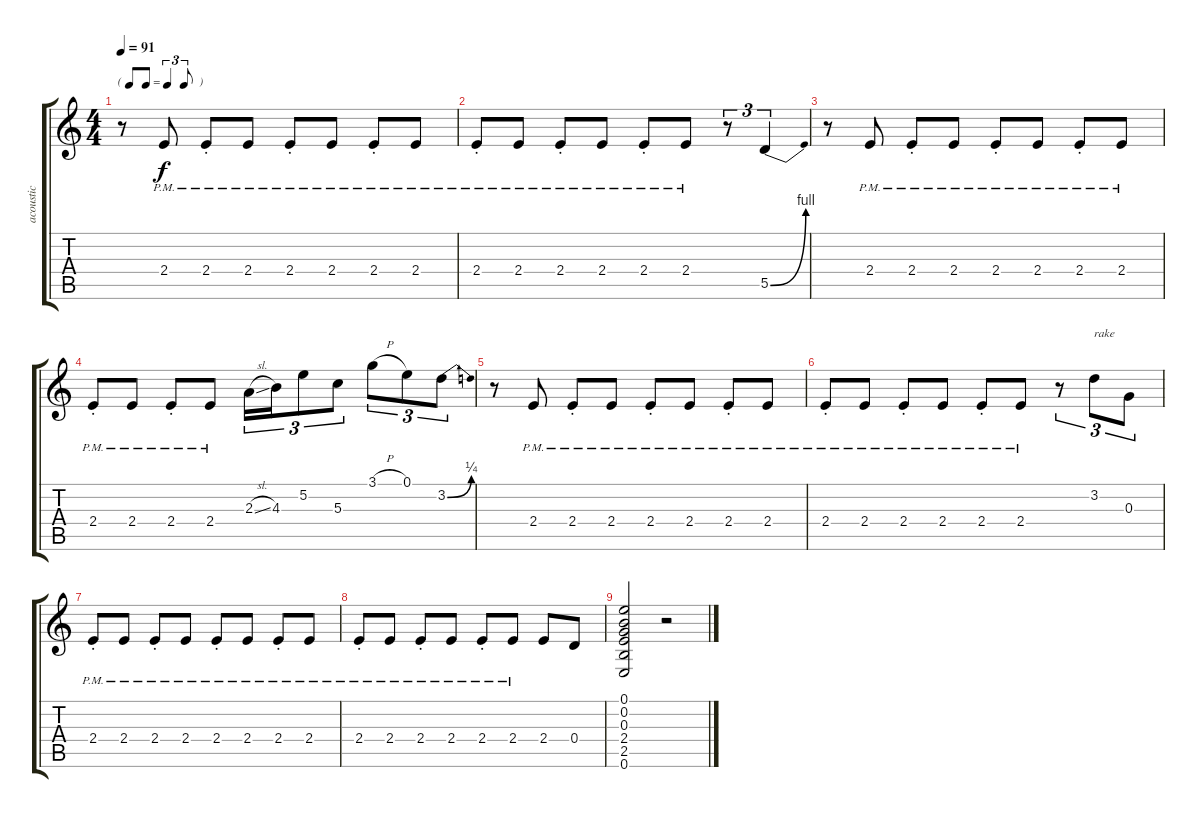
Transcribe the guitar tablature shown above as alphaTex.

\track ("acoustic" "acoustic") {instrument acousticguitarsteel}
\staff {score tabs}
\tuning (E4 B3 G3 D3 A2 E2) {hide}
\ts (4 4)
\tf triplet8th
\tempo 91
\clef g2
\ks c
r.8{dy f volume 5} 2.4{pm}.8 2.4{pm st}.8 2.4{pm}.8 2.4{pm st}.8 2.4{pm}.8 2.4{pm st}.8 2.4{pm}.8 |
2.4{pm st}.8 2.4{pm}.8 2.4{pm st}.8 2.4{pm}.8 2.4{pm st}.8 2.4{pm}.8 r.8{tu (3 2)} 5.5{be (bend 0 0 60 4)}.4{tu (3 2)} |
r.8 2.4{pm}.8 2.4{pm st}.8 2.4{pm}.8 2.4{pm st}.8 2.4{pm}.8 2.4{pm st}.8 2.4{pm}.8 |
2.4{pm st}.8 2.4{pm}.8 2.4{pm st}.8 2.4{pm}.8 2.3{sl}.16{tu (3 2)} 4.3.16{tu (3 2)} 5.2.8{tu (3 2)} 5.3.8{tu (3 2)} 3.1{h}.8{tu (3 2)} 0.1.8{tu (3 2)} 3.2{be (bend 0 0 60 1)}.8{tu (3 2)} |
r.8 2.4{pm}.8 2.4{pm st}.8 2.4{pm}.8 2.4{pm st}.8 2.4{pm}.8 2.4{pm st}.8 2.4{pm}.8 |
2.4{pm st}.8 2.4{pm}.8 2.4{pm st}.8 2.4{pm}.8 2.4{pm st}.8 2.4{pm}.8 r.8{tu (3 2)} 3.2.8{tu (3 2) txt "rake"} 0.3.8{tu (3 2)} |
2.4{pm st}.8 2.4{pm}.8 2.4{pm st}.8 2.4{pm}.8 2.4{pm st}.8 2.4{pm}.8 2.4{pm st}.8 2.4{pm}.8 |
2.4{pm st}.8 2.4{pm}.8 2.4{pm st}.8 2.4{pm}.8 2.4{pm st}.8 2.4{pm}.8 2.4.8 0.4.8 |
(0.1 0.2 0.3 2.4 2.5 0.6).2 r.2
